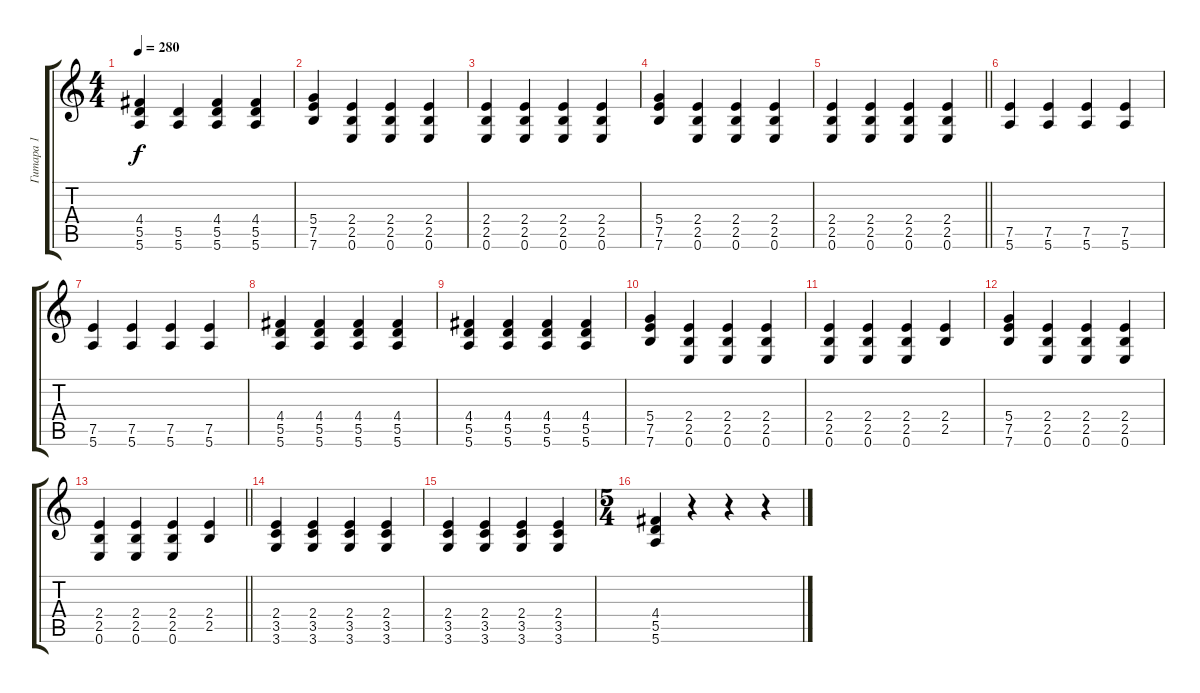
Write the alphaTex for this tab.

\track ("Гитара 1" "Гитара 1") {instrument distortionguitar}
\staff {score tabs}
\tuning (E4 B3 G3 D3 A2 E2) {hide}
\ts (4 4)
\tempo 280
\clef g2
\ks c
(4.4 5.5 5.6).4{dy f} (5.5 5.6).4 (4.4 5.5 5.6).4 (4.4 5.5 5.6).4 |
(5.4 7.5 7.6).4 (2.4 2.5 0.6).4 (2.4 2.5 0.6).4 (2.4 2.5 0.6).4 |
(2.4 2.5 0.6).4 (2.4 2.5 0.6).4 (2.4 2.5 0.6).4 (2.4 2.5 0.6).4 |
(5.4 7.5 7.6).4 (2.4 2.5 0.6).4 (2.4 2.5 0.6).4 (2.4 2.5 0.6).4 |
\barLineRight lightlight
(2.4 2.5 0.6).4 (2.4 2.5 0.6).4 (2.4 2.5 0.6).4 (2.4 2.5 0.6).4 |
(7.5 5.6).4 (7.5 5.6).4 (7.5 5.6).4 (7.5 5.6).4 |
(7.5 5.6).4 (7.5 5.6).4 (7.5 5.6).4 (7.5 5.6).4 |
(4.4 5.5 5.6).4 (4.4 5.5 5.6).4 (4.4 5.5 5.6).4 (4.4 5.5 5.6).4 |
(4.4 5.5 5.6).4 (4.4 5.5 5.6).4 (4.4 5.5 5.6).4 (4.4 5.5 5.6).4 |
(5.4 7.5 7.6).4 (2.4 2.5 0.6).4 (2.4 2.5 0.6).4 (2.4 2.5 0.6).4 |
(2.4 2.5 0.6).4 (2.4 2.5 0.6).4 (2.4 2.5 0.6).4 (2.4 2.5).4 |
(5.4 7.5 7.6).4 (2.4 2.5 0.6).4 (2.4 2.5 0.6).4 (2.4 2.5 0.6).4 |
\barLineRight lightlight
(2.4 2.5 0.6).4 (2.4 2.5 0.6).4 (2.4 2.5 0.6).4 (2.4 2.5).4 |
(2.4 3.5 3.6).4 (2.4 3.5 3.6).4 (2.4 3.5 3.6).4 (2.4 3.5 3.6).4 |
(2.4 3.5 3.6).4 (2.4 3.5 3.6).4 (2.4 3.5 3.6).4 (2.4 3.5 3.6).4 |
\ts (5 4)
(4.4 5.5 5.6).4 r.4 r.4 r.4
